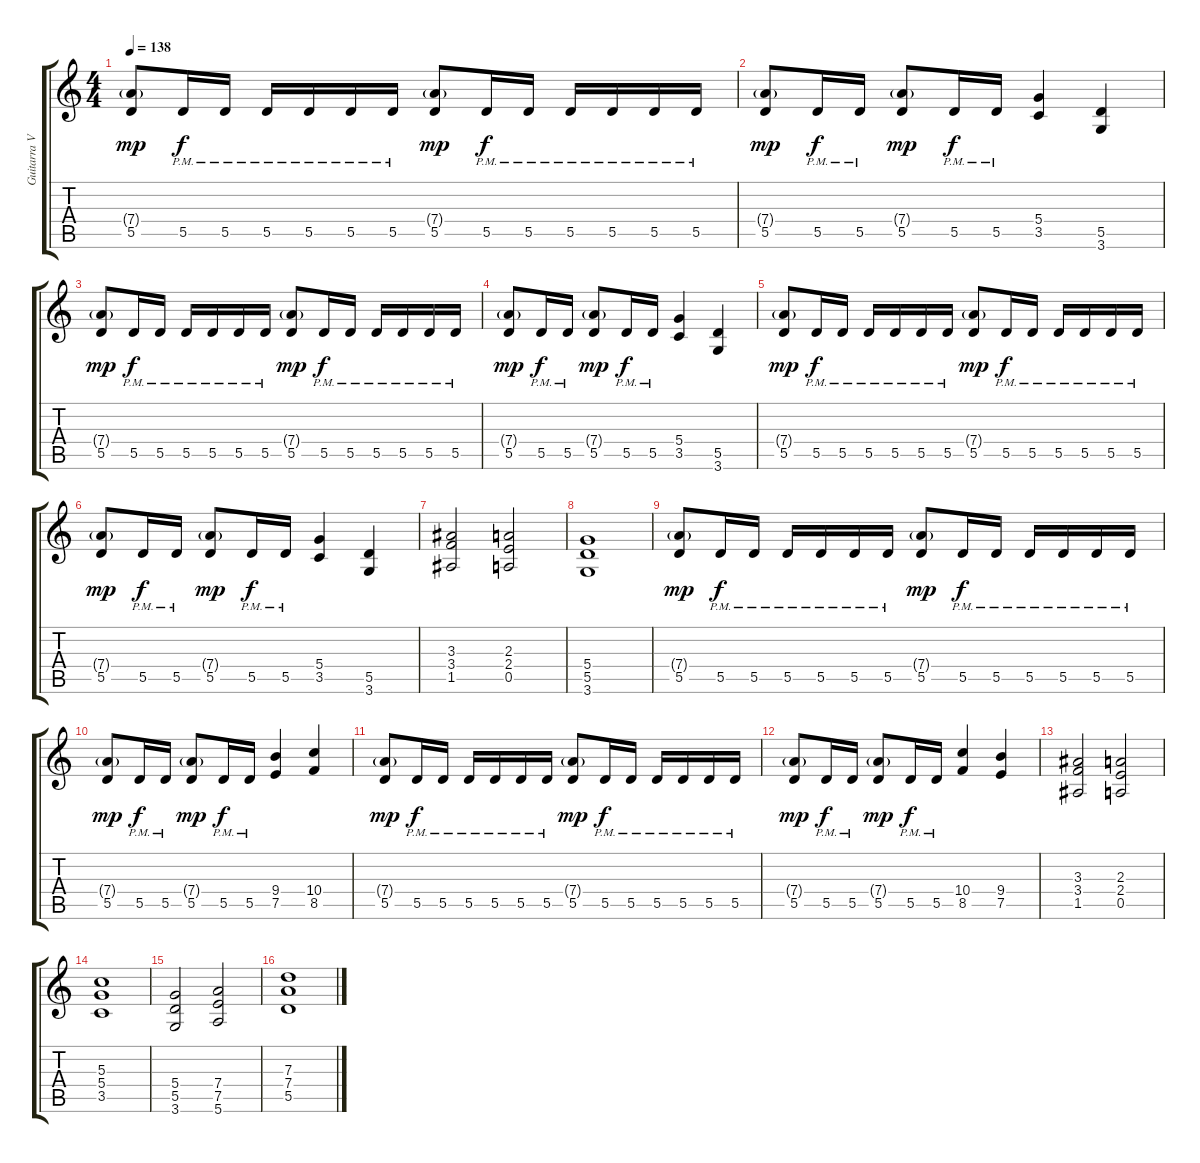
\track ("Guitarra VI (Dist. Rítmica)" "Guitarra V") {instrument distortionguitar}
\staff {score tabs}
\tuning (E4 B3 G3 D3 A2 E2) {hide}
\ts (4 4)
\tempo 138
\clef g2
\ks c
(7.4{g} 5.5).8{dy mp} 5.5{pm}.16{dy f} 5.5{pm}.16 5.5{pm}.16 5.5{pm}.16 5.5{pm}.16 5.5{pm}.16 (7.4{g} 5.5).8{dy mp} 5.5{pm}.16{dy f} 5.5{pm}.16 5.5{pm}.16 5.5{pm}.16 5.5{pm}.16 5.5{pm}.16 |
(7.4{g} 5.5).8{dy mp} 5.5{pm}.16{dy f} 5.5{pm}.16 (7.4{g} 5.5).8{dy mp} 5.5{pm}.16{dy f} 5.5{pm}.16 (5.4 3.5).4 (5.5 3.6).4 |
(7.4{g} 5.5).8{dy mp} 5.5{pm}.16{dy f} 5.5{pm}.16 5.5{pm}.16 5.5{pm}.16 5.5{pm}.16 5.5{pm}.16 (7.4{g} 5.5).8{dy mp} 5.5{pm}.16{dy f} 5.5{pm}.16 5.5{pm}.16 5.5{pm}.16 5.5{pm}.16 5.5{pm}.16 |
(7.4{g} 5.5).8{dy mp} 5.5{pm}.16{dy f} 5.5{pm}.16 (7.4{g} 5.5).8{dy mp} 5.5{pm}.16{dy f} 5.5{pm}.16 (5.4 3.5).4 (5.5 3.6).4 |
(7.4{g} 5.5).8{dy mp} 5.5{pm}.16{dy f} 5.5{pm}.16 5.5{pm}.16 5.5{pm}.16 5.5{pm}.16 5.5{pm}.16 (7.4{g} 5.5).8{dy mp} 5.5{pm}.16{dy f} 5.5{pm}.16 5.5{pm}.16 5.5{pm}.16 5.5{pm}.16 5.5{pm}.16 |
(7.4{g} 5.5).8{dy mp} 5.5{pm}.16{dy f} 5.5{pm}.16 (7.4{g} 5.5).8{dy mp} 5.5{pm}.16{dy f} 5.5{pm}.16 (5.4 3.5).4 (5.5 3.6).4 |
(3.3 3.4 1.5).2 (2.3 2.4 0.5).2 |
(5.4 5.5 3.6).1 |
(7.4{g} 5.5).8{dy mp} 5.5{pm}.16{dy f} 5.5{pm}.16 5.5{pm}.16 5.5{pm}.16 5.5{pm}.16 5.5{pm}.16 (7.4{g} 5.5).8{dy mp} 5.5{pm}.16{dy f} 5.5{pm}.16 5.5{pm}.16 5.5{pm}.16 5.5{pm}.16 5.5{pm}.16 |
(7.4{g} 5.5).8{dy mp} 5.5{pm}.16{dy f} 5.5{pm}.16 (7.4{g} 5.5).8{dy mp} 5.5{pm}.16{dy f} 5.5{pm}.16 (9.4 7.5).4 (10.4 8.5).4 |
(7.4{g} 5.5).8{dy mp} 5.5{pm}.16{dy f} 5.5{pm}.16 5.5{pm}.16 5.5{pm}.16 5.5{pm}.16 5.5{pm}.16 (7.4{g} 5.5).8{dy mp} 5.5{pm}.16{dy f} 5.5{pm}.16 5.5{pm}.16 5.5{pm}.16 5.5{pm}.16 5.5{pm}.16 |
(7.4{g} 5.5).8{dy mp} 5.5{pm}.16{dy f} 5.5{pm}.16 (7.4{g} 5.5).8{dy mp} 5.5{pm}.16{dy f} 5.5{pm}.16 (10.4 8.5).4 (9.4 7.5).4 |
(3.3 3.4 1.5).2 (2.3 2.4 0.5).2 |
(5.3 5.4 3.5).1 |
(5.4 5.5 3.6).2 (7.4 7.5 5.6).2 |
(7.3 7.4 5.5).1
